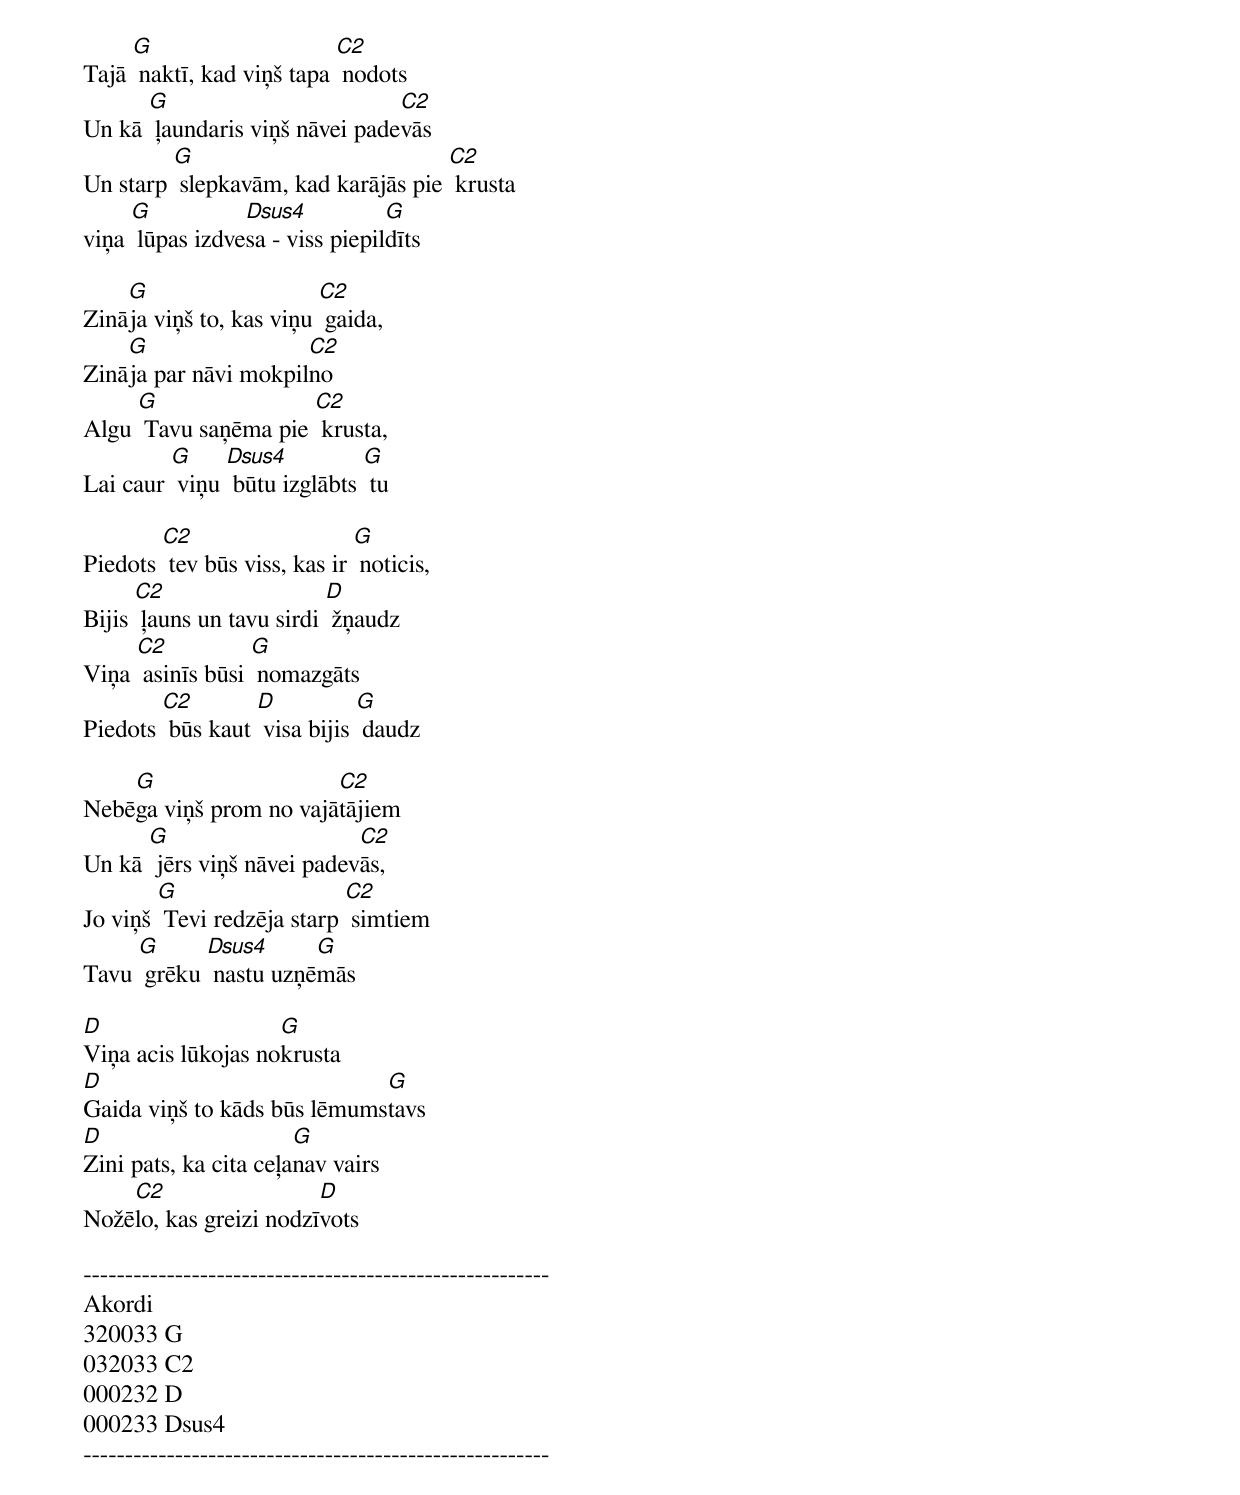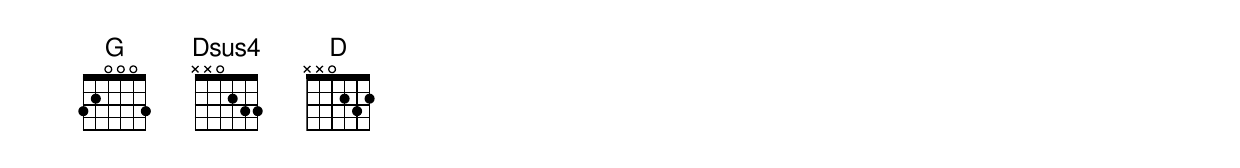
Tajā [G] naktī, kad viņš tapa [C2] nodots
Un kā [G] ļaundaris viņš nāvei pade[C2]vās
Un starp [G] slepkavām, kad karājās pie [C2] krusta
viņa [G] lūpas izdve[Dsus4]sa - viss piepil[G]dīts

Zinā[G]ja viņš to, kas viņu [C2] gaida,
Zinā[G]ja par nāvi mokpil[C2]no
Algu [G] Tavu saņēma pie [C2] krusta,
Lai caur [G] viņu [Dsus4] būtu izglābts [G] tu

Piedots [C2] tev būs viss, kas ir [G] noticis,
Bijis [C2] ļauns un tavu sirdi [D] žņaudz
Viņa [C2] asinīs būsi [G] nomazgāts
Piedots [C2] būs kaut [D] visa bijis [G] daudz

Nebē[G]ga viņš prom no vajā[C2]tājiem
Un kā [G] jērs viņš nāvei padev[C2]ās,
Jo viņš [G] Tevi redzēja starp [C2] simtiem
Tavu [G] grēku [Dsus4] nastu uzņē[G]mās

[D]Viņa acis lūkojas no[G]krusta
[D]Gaida viņš to kāds būs lēmums[G]tavs
[D]Zini pats, ka cita ceļa[G]nav vairs
Nožē[C2]lo, kas greizi nodzī[D]vots

--------------------------------------------------------
Akordi
320033 G
032033 C2
000232 D
000233 Dsus4
--------------------------------------------------------
